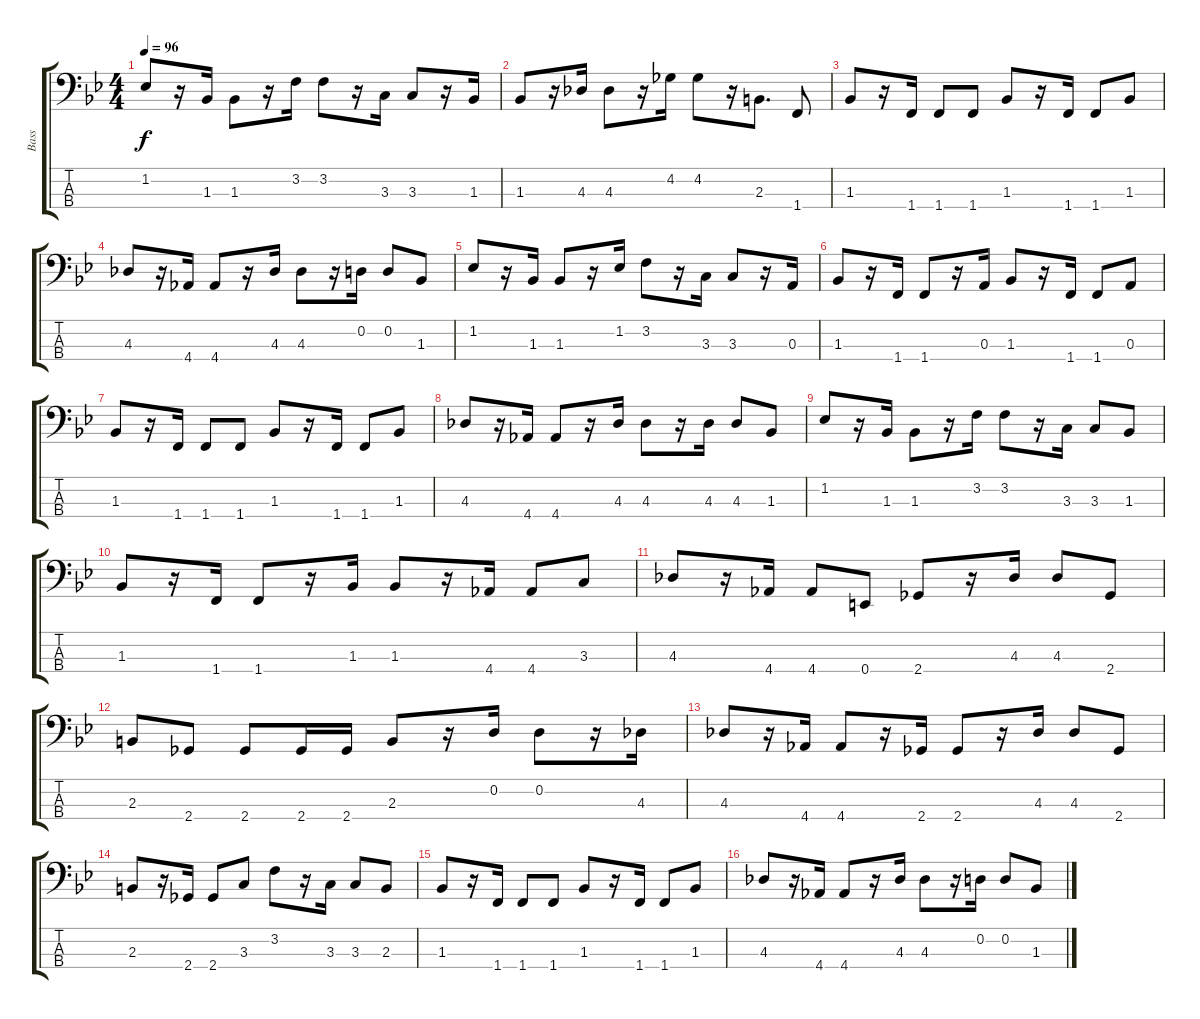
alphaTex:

\track ("Bass" "Bass") {instrument acousticbass}
\staff {score tabs}
\tuning (G2 D2 A1 E1) {hide}
\ts (4 4)
\tempo 96
\clef f4
\ks bb
1.2.8{dy f} r.16 1.3.16 1.3.8 r.16 3.2.16 3.2.8 r.16 3.3.16 3.3.8 r.16 1.3.16 |
1.3.8 r.16 4.3.16 4.3.8 r.16 4.2.16 4.2.8 r.16 2.3.8{d} 1.4.8 |
1.3.8 r.16 1.4.16 1.4.8 1.4.8 1.3.8 r.16 1.4.16 1.4.8 1.3.8 |
4.3.8 r.16 4.4.16 4.4.8 r.16 4.3.16 4.3.8 r.16 0.2.16 0.2.8 1.3.8 |
1.2.8 r.16 1.3.16 1.3.8 r.16 1.2.16 3.2.8 r.16 3.3.16 3.3.8 r.16 0.3.16 |
1.3.8 r.16 1.4.16 1.4.8 r.16 0.3.16 1.3.8 r.16 1.4.16 1.4.8 0.3.8 |
1.3.8 r.16 1.4.16 1.4.8 1.4.8 1.3.8 r.16 1.4.16 1.4.8 1.3.8 |
4.3.8 r.16 4.4.16 4.4.8 r.16 4.3.16 4.3.8 r.16 4.3.16 4.3.8 1.3.8 |
1.2.8 r.16 1.3.16 1.3.8 r.16 3.2.16 3.2.8 r.16 3.3.16 3.3.8 1.3.8 |
1.3.8 r.16 1.4.16 1.4.8 r.16 1.3.16 1.3.8 r.16 4.4.16 4.4.8 3.3.8 |
4.3.8 r.16 4.4.16 4.4.8 0.4.8 2.4.8 r.16 4.3.16 4.3.8 2.4.8 |
2.3.8 2.4.8 2.4.8 2.4.16 2.4.16 2.3.8 r.16 0.2.16 0.2.8 r.16 4.3.16 |
4.3.8 r.16 4.4.16 4.4.8 r.16 2.4.16 2.4.8 r.16 4.3.16 4.3.8 2.4.8 |
2.3.8 r.16 2.4.16 2.4.8 3.3.8 3.2.8 r.16 3.3.16 3.3.8 2.3.8 |
1.3.8 r.16 1.4.16 1.4.8 1.4.8 1.3.8 r.16 1.4.16 1.4.8 1.3.8 |
4.3.8 r.16 4.4.16 4.4.8 r.16 4.3.16 4.3.8 r.16 0.2.16 0.2.8 1.3.8
